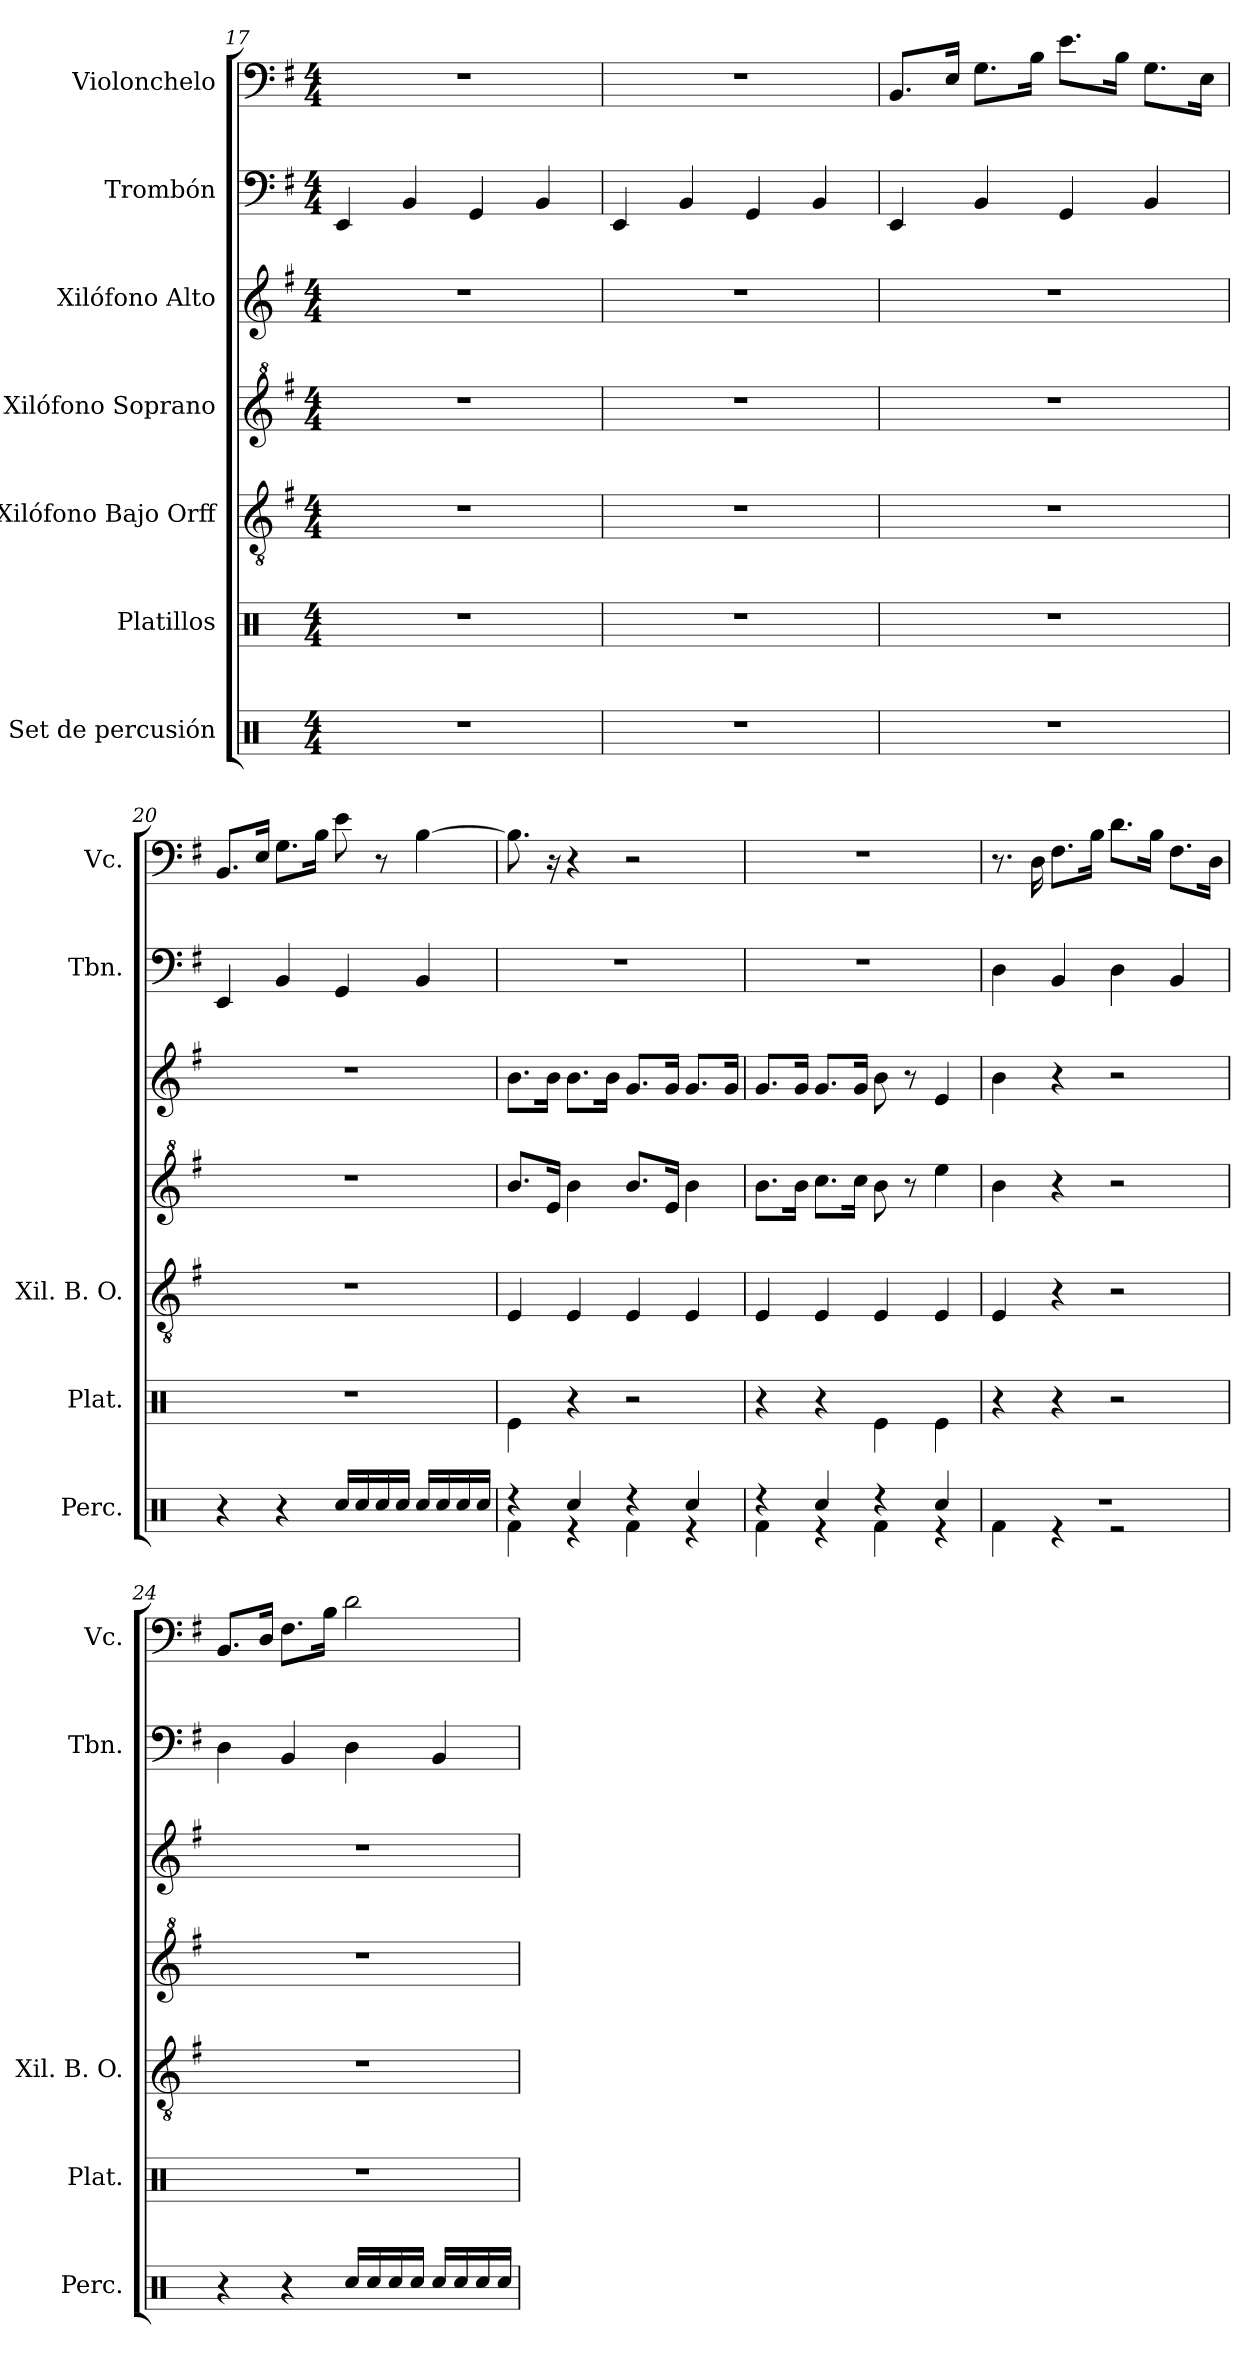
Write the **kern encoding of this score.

**kern	**kern	**kern	**kern	**kern	**kern	**kern
*part7	*part6	*part5	*part4	*part3	*part2	*part1
*staff7	*staff6	*staff5	*staff4	*staff3	*staff2	*staff1
*I"Set de percusión	*I"Platillos	*I"Xilófono Bajo Orff	*I"Xilófono Soprano	*I"Xilófono Alto	*I"Trombón	*I"Violonchelo
*I'Perc.	*I'Plat.	*I'Xil. B. O.	*	*	*I'Tbn.	*I'Vc.
!!LO:PB:g=z
*clefX	*clefX	*clefGv2	*clefG^2	*clefG2	*clefF4	*clefF4
*k[]	*k[]	*k[f#]	*k[f#]	*k[f#]	*k[f#]	*k[f#]
*M4/4	*M4/4	*M4/4	*M4/4	*M4/4	*M4/4	*M4/4
=17	=17	=17	=17	=17	=17	=17
1r	1r	1r	1r	1r	4EE/	1r
.	.	.	.	.	4BB/	.
.	.	.	.	.	4GG/	.
.	.	.	.	.	4BB/	.
=18	=18	=18	=18	=18	=18	=18
1r	1r	1r	1r	1r	4EE/	1r
.	.	.	.	.	4BB/	.
.	.	.	.	.	4GG/	.
.	.	.	.	.	4BB/	.
=19	=19	=19	=19	=19	=19	=19
1r	1r	1r	1r	1r	4EE/	8.BB/L
.	.	.	.	.	.	16E/Jk
.	.	.	.	.	4BB/	8.G\L
.	.	.	.	.	.	16B\Jk
.	.	.	.	.	4GG/	8.e\L
.	.	.	.	.	.	16B\Jk
.	.	.	.	.	4BB/	8.G\L
.	.	.	.	.	.	16E\Jk
=20	=20	=20	=20	=20	=20	=20
4r	1r	1r	1r	1r	4EE/	8.BB/L
.	.	.	.	.	.	16E/Jk
4r	.	.	.	.	4BB/	8.G\L
.	.	.	.	.	.	16B\Jk
16Rcc/LL	.	.	.	.	4GG/	8e\
16Rcc/	.	.	.	.	.	.
16Rcc/	.	.	.	.	.	8r
16Rcc/JJ	.	.	.	.	.	.
16Rcc/LL	.	.	.	.	4BB/	[4B\
16Rcc/	.	.	.	.	.	.
16Rcc/	.	.	.	.	.	.
16Rcc/JJ	.	.	.	.	.	.
!!LO:PB:g=z
=21	=21	=21	=21	=21	=21	=21
*^	*	*	*	*	*	*
4r	4Rf\	4Re\	4E/	8.bb/L	8.b\L	1r	8.B\]
.	.	.	.	16ee/Jk	16b\Jk	.	16r
4Rcc/	4r	4r	4E/	4bb\	8.b\L	.	4r
.	.	.	.	.	16b\Jk	.	.
4r	4Rf\	2r	4E/	8.bb/L	8.g/L	.	2r
.	.	.	.	16ee/Jk	16g/Jk	.	.
4Rcc/	4r	.	4E/	4bb\	8.g/L	.	.
.	.	.	.	.	16g/Jk	.	.
=22	=22	=22	=22	=22	=22	=22	=22
4r	4Rf\	4r	4E/	8.bb\L	8.g/L	1r	1r
.	.	.	.	16bb\Jk	16g/Jk	.	.
4Rcc/	4r	4r	4E/	8.ccc\L	8.g/L	.	.
.	.	.	.	16ccc\Jk	16g/Jk	.	.
4r	4Rf\	4Re\	4E/	8bb\	8b\	.	.
.	.	.	.	8r	8r	.	.
4Rcc/	4r	4Re\	4E/	4eee\	4e/	.	.
=23	=23	=23	=23	=23	=23	=23	=23
1r	4Rf\	4r	4E/	4bb\	4b\	4D\	8.r
.	.	.	.	.	.	.	16D\
.	4r	4r	4r	4r	4r	4BB/	8.F#\L
.	.	.	.	.	.	.	16B\Jk
.	2r	2r	2r	2r	2r	4D\	8.d\L
.	.	.	.	.	.	.	16B\Jk
.	.	.	.	.	.	4BB/	8.F#\L
.	.	.	.	.	.	.	16D\Jk
*v	*v	*	*	*	*	*	*
!!LO:PB:g=z
=24	=24	=24	=24	=24	=24	=24
4r	1r	1r	1r	1r	4D\	8.BB/L
.	.	.	.	.	.	16D/Jk
4r	.	.	.	.	4BB/	8.F#\L
.	.	.	.	.	.	16B\Jk
16Rcc/LL	.	.	.	.	4D\	2d\
16Rcc/	.	.	.	.	.	.
16Rcc/	.	.	.	.	.	.
16Rcc/JJ	.	.	.	.	.	.
16Rcc/LL	.	.	.	.	4BB/	.
16Rcc/	.	.	.	.	.	.
16Rcc/	.	.	.	.	.	.
16Rcc/JJ	.	.	.	.	.	.
=	=	=	=	=	=	=
*-	*-	*-	*-	*-	*-	*-
